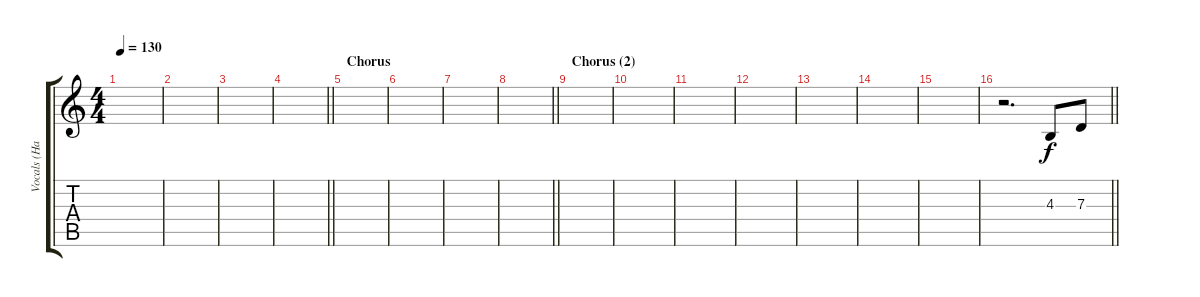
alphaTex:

\track ("Vocals (Harmony)" "Vocals (Ha") {instrument sopranosax}
\staff {score tabs}
\tuning (E4 B3 G3 D3 A2 E2) {hide}
\ts (4 4)
\tempo 130
\clef g2
\ks c
|
|
|
\barLineRight lightlight
|
\section ("" "Chorus")
|
|
|
\barLineRight lightlight
|
\section ("" "Chorus (2)")
|
|
|
|
|
|
|
\barLineRight lightlight
r.2{d} 4.3.8 7.3.8
